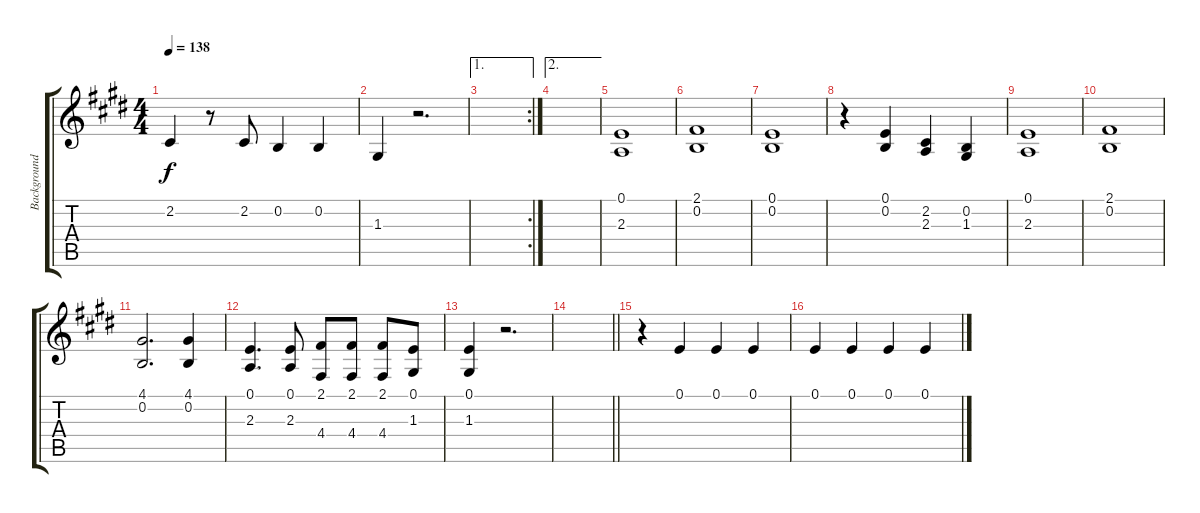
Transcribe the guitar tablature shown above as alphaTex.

\track ("Background Vocal 2" "Background") {instrument panflute}
\staff {score tabs}
\tuning (E4 B3 G3 D3 A2 E2) {hide}
\ts (4 4)
\tempo 138
\clef g2
\ks e
2.2.4{dy f} r.8 2.2.8 0.2.4 0.2.4 |
1.3.4 r.2{d} |
\ae 1
\rc 2
|
\ae 2
|
(0.1 2.3).1 |
(2.1 0.2).1 |
(0.1 0.2).1 |
r.4 (0.1 0.2).4 (2.2 2.3).4 (0.2 1.3).4 |
(0.1 2.3).1 |
(2.1 0.2).1 |
(4.1 0.2).2{d} (4.1 0.2).4 |
(0.1 2.3).4{d} (0.1 2.3).8 (2.1 4.4).8 (2.1 4.4).8 (2.1 4.4).8 (0.1 1.3).8 |
(0.1 1.3).4 r.2{d} |
\barLineRight lightlight
|
r.4 0.1.4 0.1.4 0.1.4 |
0.1.4 0.1.4 0.1.4 0.1.4
